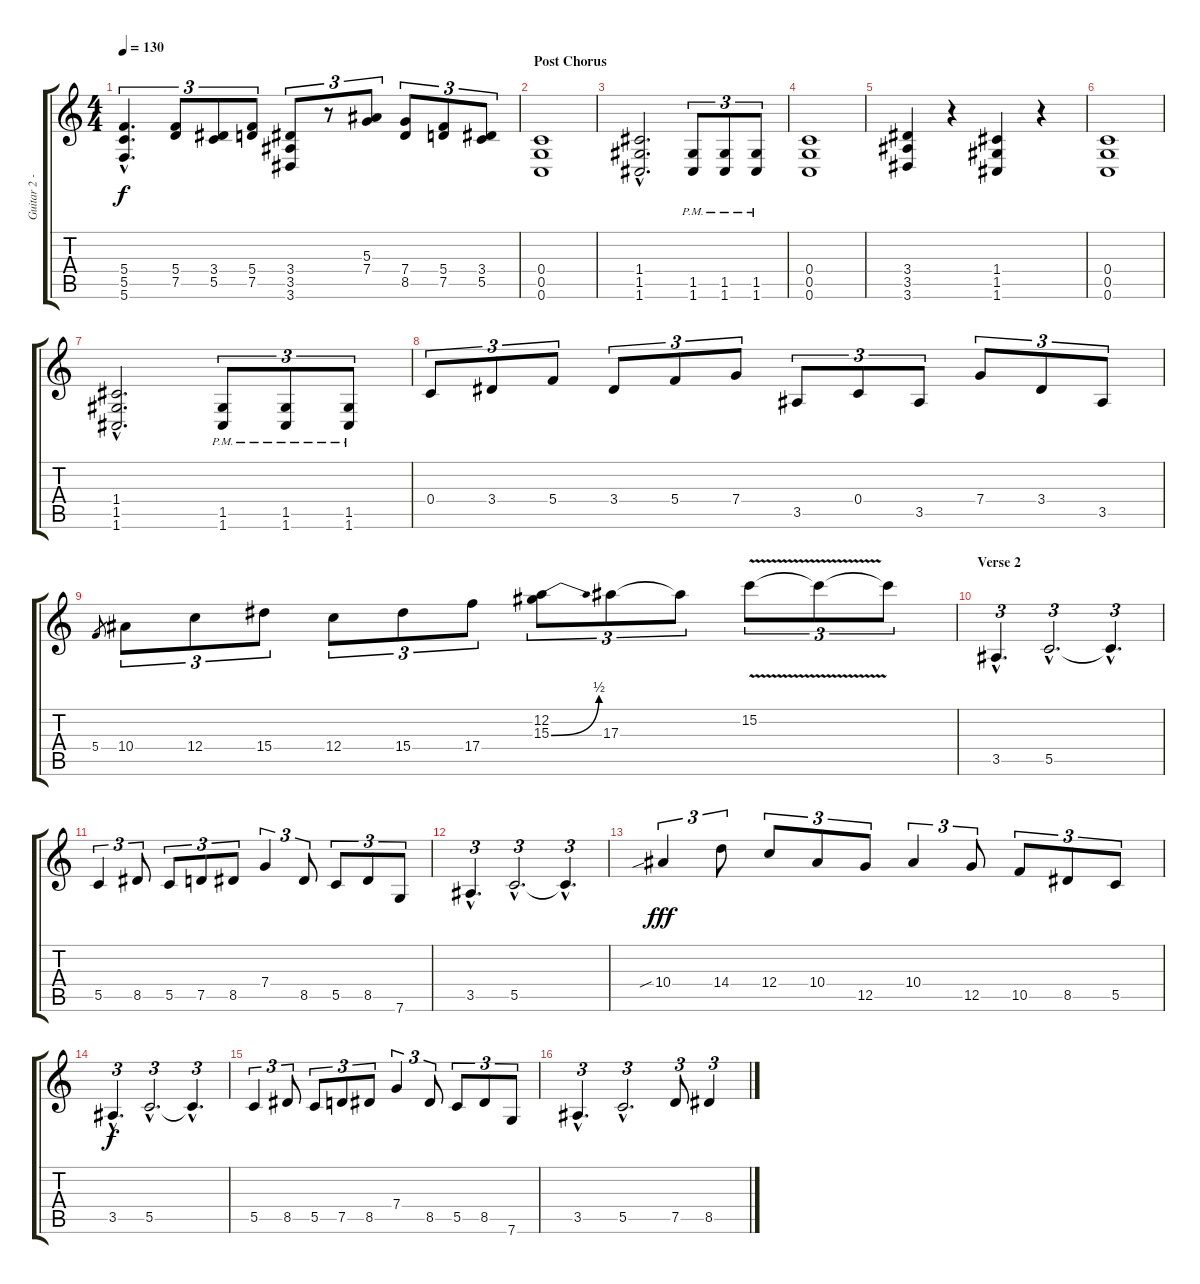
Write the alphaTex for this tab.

\track ("Guitar 2 - Mario" "Guitar 2 -") {instrument overdrivenguitar}
\staff {score tabs}
\tuning (D4 A3 F3 C3 G2 C2) {hide}
\ts (4 4)
\tempo 130
\clef g2
\ks c
(5.4{hac} 5.5{hac} 5.6{hac}).4{d tu (3 2) dy f} (5.4 7.5).8{tu (3 2)} (3.4 5.5).8{tu (3 2)} (5.4 7.5).8{tu (3 2)} (3.4 3.5 3.6).8{tu (3 2)} r.8{tu (3 2)} (5.3 7.4).8{tu (3 2)} (7.4 8.5).8{tu (3 2)} (5.4 7.5).8{tu (3 2)} (3.4 5.5).8{tu (3 2)} |
\section ("" "Post Chorus")
(0.4 0.5 0.6).1 |
(1.4{hac} 1.5{hac} 1.6{hac}).2{d} (1.5{pm} 1.6{pm}).8{tu (3 2)} (1.5{pm} 1.6{pm}).8{tu (3 2)} (1.5{pm} 1.6{pm}).8{tu (3 2)} |
(0.4 0.5 0.6).1 |
(3.4 3.5 3.6).4 r.4 (1.4 1.5 1.6).4 r.4 |
(0.4 0.5 0.6).1 |
(1.4{hac} 1.5{hac} 1.6{hac}).2{d} (1.5{pm} 1.6{pm}).8{tu (3 2)} (1.5{pm} 1.6{pm}).8{tu (3 2)} (1.5{pm} 1.6{pm}).8{tu (3 2)} |
0.4.8{tu (3 2)} 3.4.8{tu (3 2)} 5.4.8{tu (3 2)} 3.4.8{tu (3 2)} 5.4.8{tu (3 2)} 7.4.8{tu (3 2)} 3.5.8{tu (3 2)} 0.4.8{tu (3 2)} 3.5.8{tu (3 2)} 7.4.8{tu (3 2)} 3.4.8{tu (3 2)} 3.5.8{tu (3 2)} |
5.4.8{gr} 10.4.8{tu (3 2)} 12.4.8{tu (3 2)} 15.4.8{tu (3 2)} 12.4.8{tu (3 2)} 15.4.8{tu (3 2)} 17.4.8{tu (3 2)} (12.2 15.3{be (bend 0 0 60 2)}).8{tu (3 2)} 17.3.8{tu (3 2)} 17.3{t}.8{tu (3 2)} 15.2{v}.8{tu (3 2)} 15.2{t}.8{tu (3 2)} 15.2{t}.8{tu (3 2)} |
\section ("" "Verse 2")
3.5{hac}.4{d tu (3 2)} 5.5{hac}.2{d tu (3 2)} 5.5{hac t}.4{d tu (3 2)} |
5.5.4{tu (3 2)} 8.5.8{tu (3 2)} 5.5.8{tu (3 2)} 7.5.8{tu (3 2)} 8.5.8{tu (3 2)} 7.4.4{tu (3 2)} 8.5.8{tu (3 2)} 5.5.8{tu (3 2)} 8.5.8{tu (3 2)} 7.6.8{tu (3 2)} |
3.5{hac}.4{d tu (3 2)} 5.5{hac}.2{d tu (3 2)} 5.5{hac t}.4{d tu (3 2)} |
10.4{sib}.4{tu (3 2) dy fff} 14.4.8{tu (3 2)} 12.4.8{tu (3 2)} 10.4.8{tu (3 2)} 12.5.8{tu (3 2)} 10.4.4{tu (3 2)} 12.5.8{tu (3 2)} 10.5.8{tu (3 2)} 8.5.8{tu (3 2)} 5.5.8{tu (3 2)} |
3.5{hac}.4{d tu (3 2) dy f} 5.5{hac}.2{d tu (3 2)} 5.5{hac t}.4{d tu (3 2)} |
5.5.4{tu (3 2)} 8.5.8{tu (3 2)} 5.5.8{tu (3 2)} 7.5.8{tu (3 2)} 8.5.8{tu (3 2)} 7.4.4{tu (3 2)} 8.5.8{tu (3 2)} 5.5.8{tu (3 2)} 8.5.8{tu (3 2)} 7.6.8{tu (3 2)} |
3.5{hac}.4{d tu (3 2)} 5.5{hac}.2{d tu (3 2)} 7.5.8{tu (3 2)} 8.5.4{tu (3 2)}
